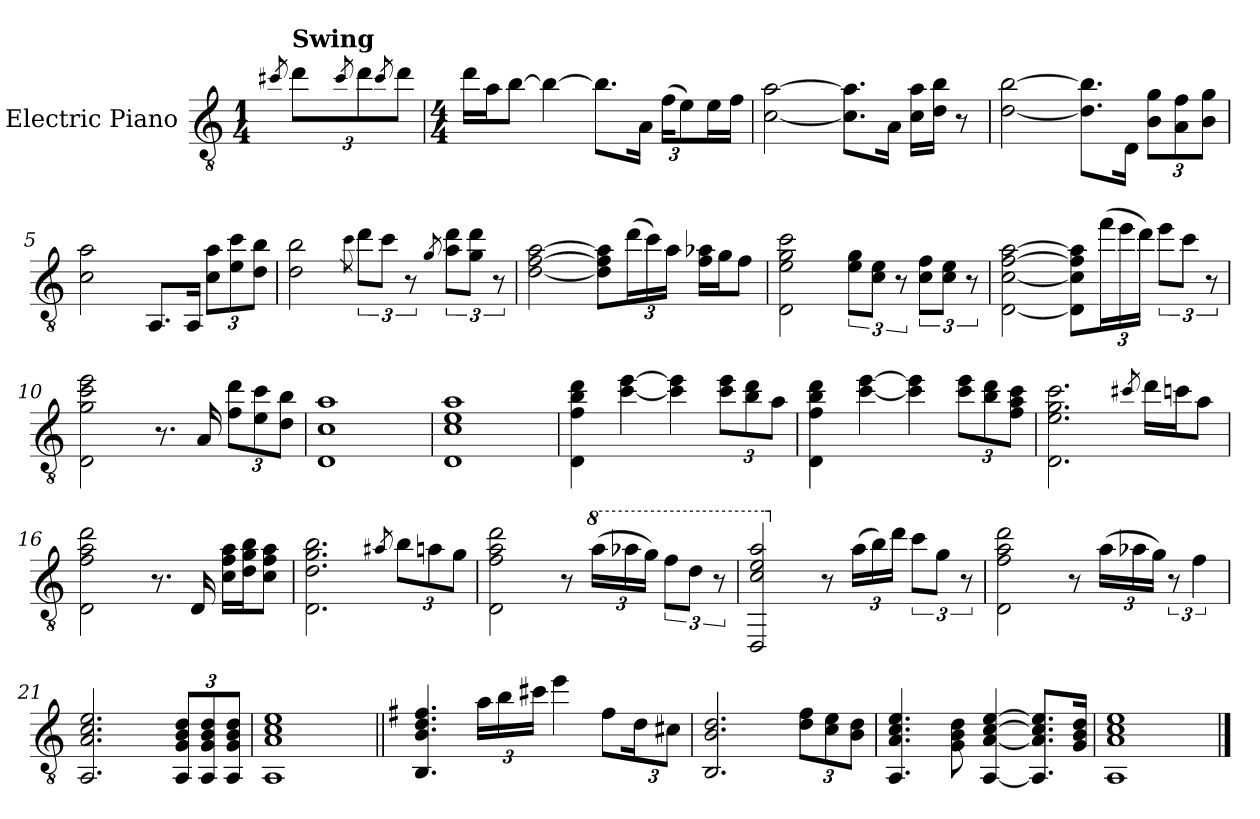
**kern
*part1
*staff1
*I"Electric Piano
*I'El. Pno.
*clefGv2
*k[]
*M1/4
*MM62
=1
8qcc#X/
*Xbrackettup
!LO:TX:a:B:t=Swing
12dd\L
8qcc#/
12dd\
8qcc#/
12dd\J
=2
*M4/4
16dd\LL
16a\J
[8b\J
4b\_
8.b\L]
16A\Jk
(24f\KL
12e\)
16e\L
16f\JJ
=3
[2c\ [2a\
8.c\] 8.a\]L
16A\Jk
16c\ 16a\LL
16d\ 16b\JJ
8r
=4
[2d\ [2b\
8.d\] 8.b\]L
16D\Jk
12B\ 12g\L
12A\ 12f\
12B\ 12g\J
!!LO:LB:g=z
=5
2c\ 2a\
8.AA/L
16AA/Jk
12c\ 12a\L
12e\ 12cc\
12d\ 12b\J
=6
2d\ 2b\
8qcc\
*brackettup
12dd\L
12cc\J
12r
8qg/
12a\ 12dd\L
12g\ 12dd\J
12r
=7
[2d\ [2f\ [2a\
8d\] 8f\] 8a\]L
*Xbrackettup
(24dd\L
24cc\)
24a\JJ
16f\ 16a-X\LL
16g\J
8f\J
=8
2D\ 2e\ 2g\ 2cc\
*brackettup
12e\ 12g\L
12c\ 12e\J
12r
12c\ 12f\L
12c\ 12e\J
12r
!!LO:LB:g=z
=9
[2D\ [2c\ [2f\ [2a\
8D\] 8c\] 8f\] 8a\]L
*Xbrackettup
(24ff\L
24ee\
24dd\JJ)
*brackettup
12ee\L
12cc\J
12r
=10
2D\ 2g\ 2cc\ 2ee\
8.r
16A/
*Xbrackettup
12f\ 12dd\L
12e\ 12cc\
12d\ 12b\J
=11
1D 1c 1a
=12
1D 1c 1e 1a
=13
4D\ 4f\ 4b\ 4dd\
[4cc\ [4ee\
4cc\] 4ee\]
12cc\ 12ee\L
12b\ 12dd\
12a\J
=14
4D\ 4f\ 4b\ 4dd\
[4cc\ [4ee\
4cc\] 4ee\]
12cc\ 12ee\L
12b\ 12dd\
12f\ 12a\ 12cc\J
!!LO:LB:g=z
=15
2.D\ 2.e\ 2.g\ 2.cc\
8qcc#X/
16dd\LL
16ccn\J
8a\J
=16
2D\ 2f\ 2a\ 2dd\
8.r
16D/
16c\ 16f\ 16a\LL
16d\ 16g\ 16b\J
8c\ 8f\ 8a\J
=17
2.D\ 2.d\ 2.g\ 2.b\
8qa#X/
12b\L
12an\
12g\J
=18
2D\ 2f\ 2a\ 2dd\
8r
*8va
(24aa\LL
24aa-X\
24gg\JJ)
*brackettup
12ff\L
12dd\J
12r
=19
2D/ 2cc/ 2ee/ 2aa/
*X8va
8r
*Xbrackettup
(24a\LL
24b\)
24dd\JJ
*brackettup
12cc\L
12g\J
12r
!!LO:LB:g=z
=20
2D\ 2f\ 2a\ 2dd\
8r
*Xbrackettup
(24a\LL
24a-X\
24g\JJ)
*brackettup
12r
6f\
=21
2.AA/ 2.A/ 2.c/ 2.e/
*Xbrackettup
12AA/ 12G/ 12B/ 12d/L
12AA/ 12G/ 12B/ 12d/
12AA/ 12G/ 12B/ 12d/J
=22
1AA 1A 1c 1e
=23||
*k[f#]
4.BB/ 4.B/ 4.d/ 4.f#/
24a\LL
24b\
24cc#X\JJ
4ee\
8f#\L
24d\K
12c#X\J
=24
2.BB/ 2.B/ 2.d/
12d\ 12f#\L
12c\ 12e\
12B\ 12d\J
=25
4.AA/ 4.A/ 4.c/ 4.e/
8G\ 8B\ 8d\
[4AA/ [4A/ [4c/ [4e/
8.AA/] 8.A/] 8.c/] 8.e/]L
16G/ 16B/ 16d/Jk
=26
1AA 1A 1c 1e
==
*-
